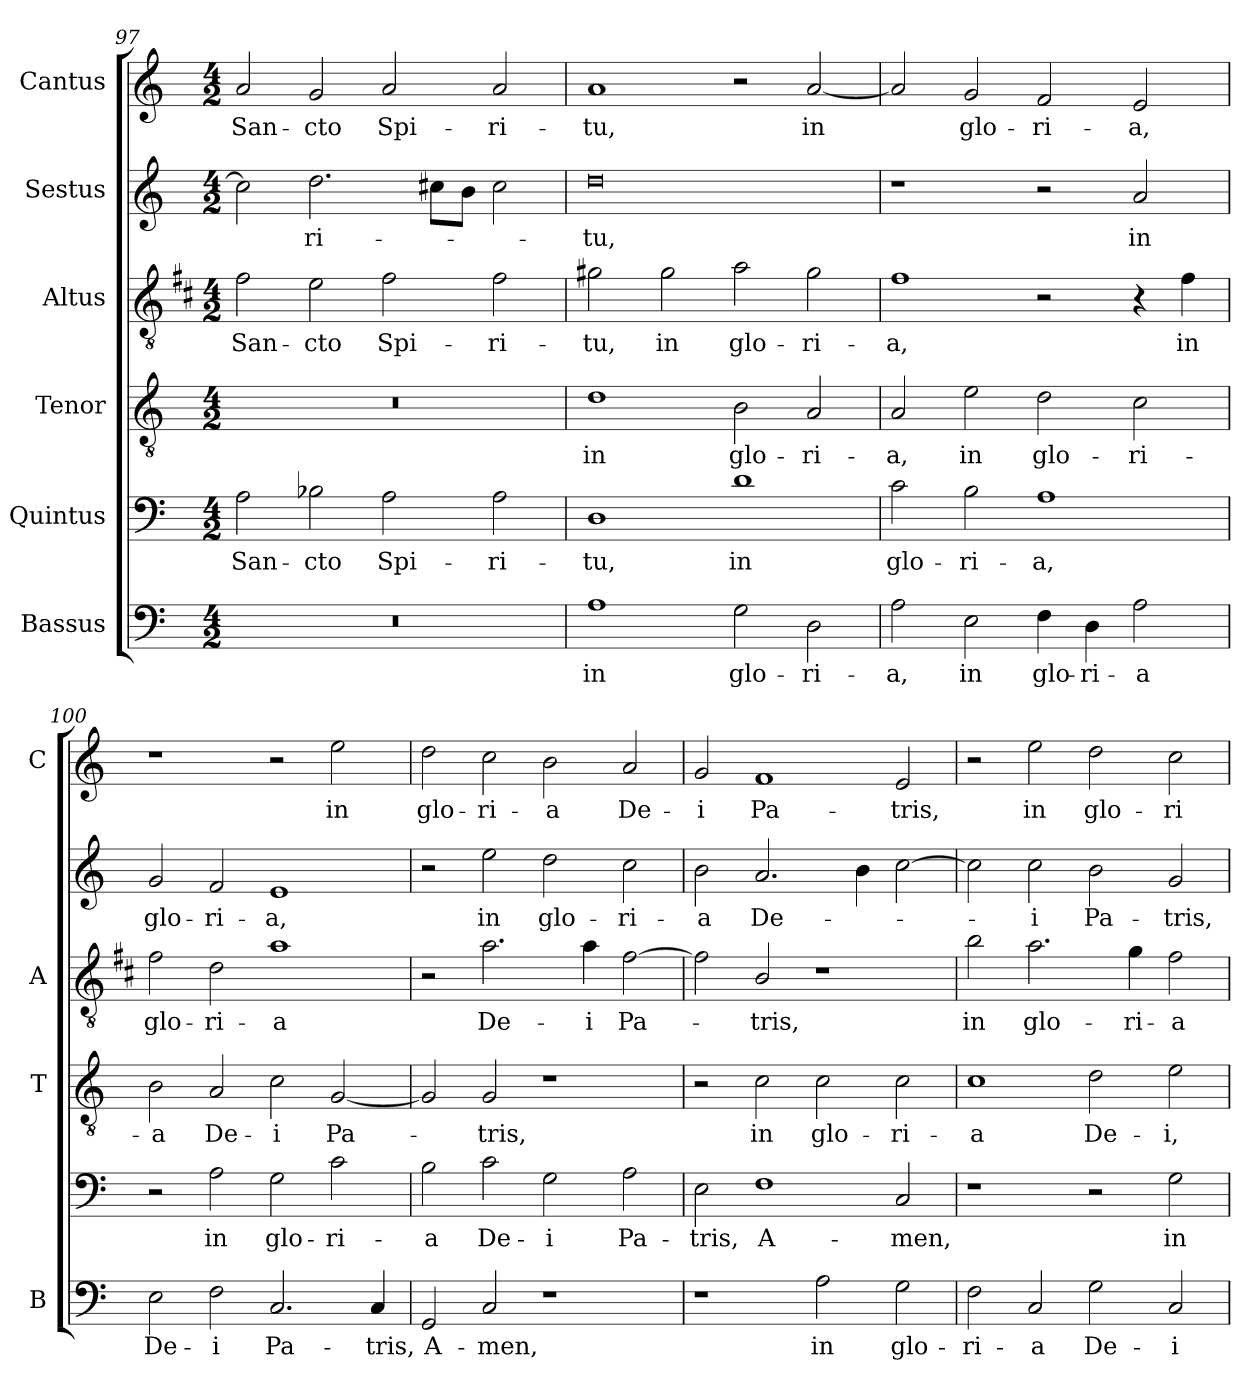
**kern	**text	**kern	**text	**kern	**text	**kern	**text	**kern	**text	**kern	**text
*part6	*part6	*part5	*part5	*part4	*part4	*part3	*part3	*part2	*part2	*part1	*part1
*staff6	*staff6	*staff5	*staff5	*staff4	*staff4	*staff3	*staff3	*staff2	*staff2	*staff1	*staff1
*I"Bassus	*	*I"Quintus	*	*I"Tenor	*	*I"Altus	*	*I"Sestus	*	*I"Cantus	*
*I'B	*	*	*	*I'T	*	*I'A	*	*	*	*I'C	*
*clefF4	*	*clefF4	*	*clefGv2	*	*clefGv2	*	*clefG2	*	*clefG2	*
*	*	*	*	*	*	*ITrd1c2	*	*	*	*	*
*k[]	*	*k[]	*	*k[]	*	*k[]	*	*k[]	*	*k[]	*
*C:	*	*C:	*	*C:	*	*C:	*	*C:	*	*C:	*
*M4/2	*	*M4/2	*	*M4/2	*	*M4/2	*	*M4/2	*	*M4/2	*
=97	=97	=97	=97	=97	=97	=97	=97	=97	=97	=97	=97
!	!	!	!LO:LY:b	!	!	!	!LO:LY:b	!	!	!	!LO:LY:b
0r	.	2A\	San-	0r	.	2e\	San-	2cc\]	.	2a/	San-
!	!	!	!LO:LY:b	!	!	!	!LO:LY:b	!	!LO:LY:b	!	!LO:LY:b
.	.	2B-X\	-cto	.	.	2d\	-cto	2.dd\	-ri-	2g/	-cto
!	!	!	!LO:LY:b	!	!	!	!LO:LY:b	!	!	!	!LO:LY:b
.	.	2A\	Spi-	.	.	2e\	Spi-	.	.	2a/	Spi-
.	.	.	.	.	.	.	.	8cc#X\L	.	.	.
.	.	.	.	.	.	.	.	8b\J	.	.	.
!	!	!	!LO:LY:b	!	!	!	!LO:LY:b	!	!	!	!LO:LY:b
.	.	2A\	-ri-	.	.	2e\	-ri-	2cc#\	.	2a/	-ri-
=98	=98	=98	=98	=98	=98	=98	=98	=98	=98	=98	=98
!	!LO:LY:b	!	!LO:LY:b	!	!LO:LY:b	!	!LO:LY:b	!	!LO:LY:b	!	!LO:LY:b
1A	in	1D	-tu,	1d	in	2f#X\	-tu,	0dd	-tu,	1a	-tu,
!	!	!	!	!	!	!	!LO:LY:b	!	!	!	!
.	.	.	.	.	.	2f#\	in	.	.	.	.
!	!LO:LY:b	!	!LO:LY:b	!	!LO:LY:b	!	!LO:LY:b	!	!	!	!
2G\	glo-	1d	in	2B\	glo-	2g\	glo-	.	.	2r	.
!	!LO:LY:b	!	!	!	!LO:LY:b	!	!LO:LY:b	!	!	!	!LO:LY:b
2D\	-ri-	.	.	2A/	-ri-	2f#\	-ri-	.	.	[2a/	in
!!LO:LB:g=z
=99	=99	=99	=99	=99	=99	=99	=99	=99	=99	=99	=99
!	!LO:LY:b	!	!LO:LY:b	!	!LO:LY:b	!	!LO:LY:b	!	!	!	!
2A\	-a,	2c\	glo-	2A/	-a,	1e	-a,	1r	.	2a/]	.
!	!LO:LY:b	!	!LO:LY:b	!	!LO:LY:b	!	!	!	!	!	!LO:LY:b
2E\	in	2B\	-ri-	2e\	in	.	.	.	.	2g/	glo-
!	!LO:LY:b	!	!LO:LY:b	!	!LO:LY:b	!	!	!	!	!	!LO:LY:b
4F\	glo-	1A	-a,	2d\	glo-	2r	.	2r	.	2f/	-ri-
!	!LO:LY:b	!	!	!	!	!	!	!	!	!	!
4D\	-ri-	.	.	.	.	.	.	.	.	.	.
!	!LO:LY:b	!	!	!	!LO:LY:b	!	!	!	!LO:LY:b	!	!LO:LY:b
2A\	-a	.	.	2c\	-ri-	4r	.	2a/	in	2e/	-a,
!	!	!	!	!	!	!	!LO:LY:b	!	!	!	!
.	.	.	.	.	.	4e\	in	.	.	.	.
=100	=100	=100	=100	=100	=100	=100	=100	=100	=100	=100	=100
!	!LO:LY:b	!	!	!	!LO:LY:b	!	!LO:LY:b	!	!LO:LY:b	!	!
2E\	De-	2r	.	2B\	-a	2e\	glo-	2g/	glo-	1r	.
!	!LO:LY:b	!	!LO:LY:b	!	!LO:LY:b	!	!LO:LY:b	!	!LO:LY:b	!	!
2F\	-i	2A\	in	2A/	De-	2c\	-ri-	2f/	-ri-	.	.
!	!LO:LY:b	!	!LO:LY:b	!	!LO:LY:b	!	!LO:LY:b	!	!LO:LY:b	!	!
2.C/	Pa-	2G\	glo-	2c\	-i	1g	-a	1e	-a,	2r	.
!	!	!	!LO:LY:b	!	!LO:LY:b	!	!	!	!	!	!LO:LY:b
.	.	2c\	-ri-	[2G/	Pa-	.	.	.	.	2ee\	in
!	!LO:LY:b	!	!	!	!	!	!	!	!	!	!
4C/	-tris,	.	.	.	.	.	.	.	.	.	.
=101	=101	=101	=101	=101	=101	=101	=101	=101	=101	=101	=101
!	!LO:LY:b	!	!LO:LY:b	!	!	!	!	!	!	!	!LO:LY:b
2GG/	A-	2B\	-a	2G/]	.	2r	.	2r	.	2dd\	glo-
!	!LO:LY:b	!	!LO:LY:b	!	!LO:LY:b	!	!LO:LY:b	!	!LO:LY:b	!	!LO:LY:b
2C/	-men,	2c\	De-	2G/	-tris,	2.g\	De-	2ee\	in	2cc\	-ri-
!	!	!	!LO:LY:b	!	!	!	!	!	!LO:LY:b	!	!LO:LY:b
1r	.	2G\	-i	1r	.	.	.	2dd\	glo-	2b\	-a
!	!	!	!	!	!	!	!LO:LY:b	!	!	!	!
.	.	.	.	.	.	4g\	-i	.	.	.	.
!	!	!	!LO:LY:b	!	!	!	!LO:LY:b	!	!LO:LY:b	!	!LO:LY:b
.	.	2A\	Pa-	.	.	[2e\	Pa-	2cc\	-ri-	2a/	De-
=102	=102	=102	=102	=102	=102	=102	=102	=102	=102	=102	=102
!	!	!	!LO:LY:b	!	!	!	!	!	!LO:LY:b	!	!LO:LY:b
1r	.	2E\	-tris,	2r	.	2e\]	.	2b\	-a	2g/	-i
!	!	!	!LO:LY:b	!	!LO:LY:b	!	!LO:LY:b	!	!LO:LY:b	!	!LO:LY:b
.	.	1F	A-	2c\	in	2A/	-tris,	2.a/	De-	1f	Pa-
!	!LO:LY:b	!	!	!	!LO:LY:b	!	!	!	!	!	!
2A\	in	.	.	2c\	glo-	1r	.	.	.	.	.
.	.	.	.	.	.	.	.	4b\	.	.	.
!	!LO:LY:b	!	!LO:LY:b	!	!LO:LY:b	!	!	!	!	!	!LO:LY:b
2G\	glo-	2C/	-men,	2c\	-ri-	.	.	[2cc\	.	2e/	-tris,
=103	=103	=103	=103	=103	=103	=103	=103	=103	=103	=103	=103
!	!LO:LY:b	!	!	!	!LO:LY:b	!	!LO:LY:b	!	!	!	!
2F\	-ri-	1r	.	1c	-a	2a\	in	2cc\]	.	2r	.
!	!LO:LY:b	!	!	!	!	!	!LO:LY:b	!	!LO:LY:b	!	!LO:LY:b
2C/	-a	.	.	.	.	2.g\	glo-	2cc\	-i	2ee\	in
!	!LO:LY:b	!	!	!	!LO:LY:b	!	!	!	!LO:LY:b	!	!LO:LY:b
2G\	De-	2r	.	2d\	De-	.	.	2b\	Pa-	2dd\	glo-
!	!	!	!	!	!	!	!LO:LY:b	!	!	!	!
.	.	.	.	.	.	4f\	-ri-	.	.	.	.
!	!LO:LY:b	!	!LO:LY:b	!	!LO:LY:b	!	!LO:LY:b	!	!LO:LY:b	!	!LO:LY:b
2C/	-i	2G\	in	2e\	-i,	2e\	-a	2g/	-tris,	2cc\	-ri-
=	=	=	=	=	=	=	=	=	=	=	=
*-	*-	*-	*-	*-	*-	*-	*-	*-	*-	*-	*-
